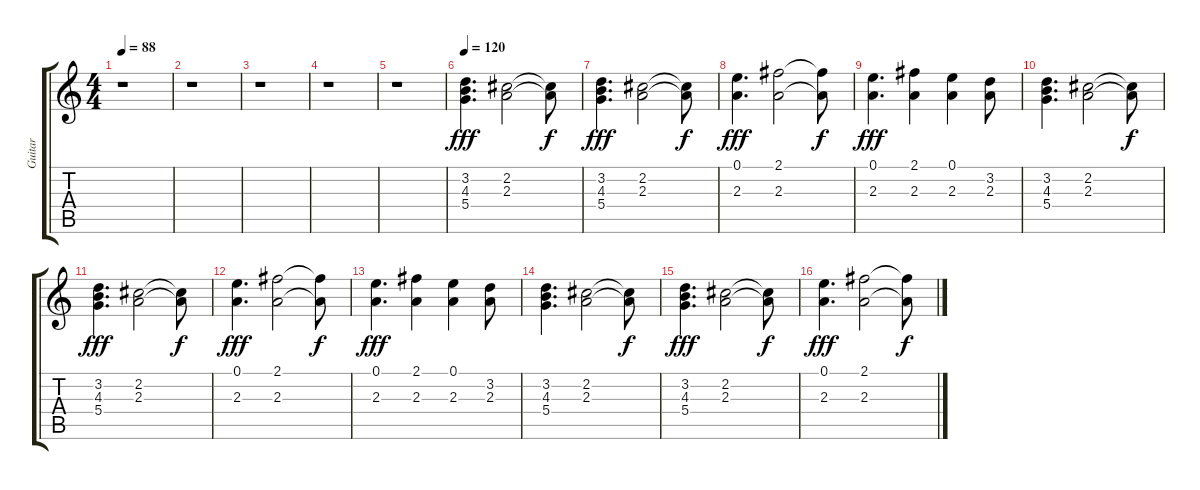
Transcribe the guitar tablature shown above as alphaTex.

\track ("Guitar" "Guitar") {instrument overdrivenguitar}
\staff {score tabs}
\tuning (E4 B3 G3 D3 A2 E2) {hide}
\ts (4 4)
\tempo 88
\clef g2
\ks c
r.1{dy fff} |
r.1 |
r.1 |
r.1 |
r.1 |
\tempo 120
(3.2 4.3 5.4).4{d} (2.2 2.3).2 (2.2{t} 2.3{t}).8{dy f} |
(3.2 4.3 5.4).4{d dy fff} (2.2 2.3).2 (2.2{t} 2.3{t}).8{dy f} |
(0.1 2.3).4{d dy fff} (2.1 2.3).2 (2.1{t} 2.3{t}).8{dy f} |
(0.1 2.3).4{d dy fff} (2.1 2.3).4 (0.1 2.3).4 (3.2 2.3).8 |
(3.2 4.3 5.4).4{d} (2.2 2.3).2 (2.2{t} 2.3{t}).8{dy f} |
(3.2 4.3 5.4).4{d dy fff} (2.2 2.3).2 (2.2{t} 2.3{t}).8{dy f} |
(0.1 2.3).4{d dy fff} (2.1 2.3).2 (2.1{t} 2.3{t}).8{dy f} |
(0.1 2.3).4{d dy fff} (2.1 2.3).4 (0.1 2.3).4 (3.2 2.3).8 |
(3.2 4.3 5.4).4{d} (2.2 2.3).2 (2.2{t} 2.3{t}).8{dy f} |
(3.2 4.3 5.4).4{d dy fff} (2.2 2.3).2 (2.2{t} 2.3{t}).8{dy f} |
(0.1 2.3).4{d dy fff} (2.1 2.3).2 (2.1{t} 2.3{t}).8{dy f}
